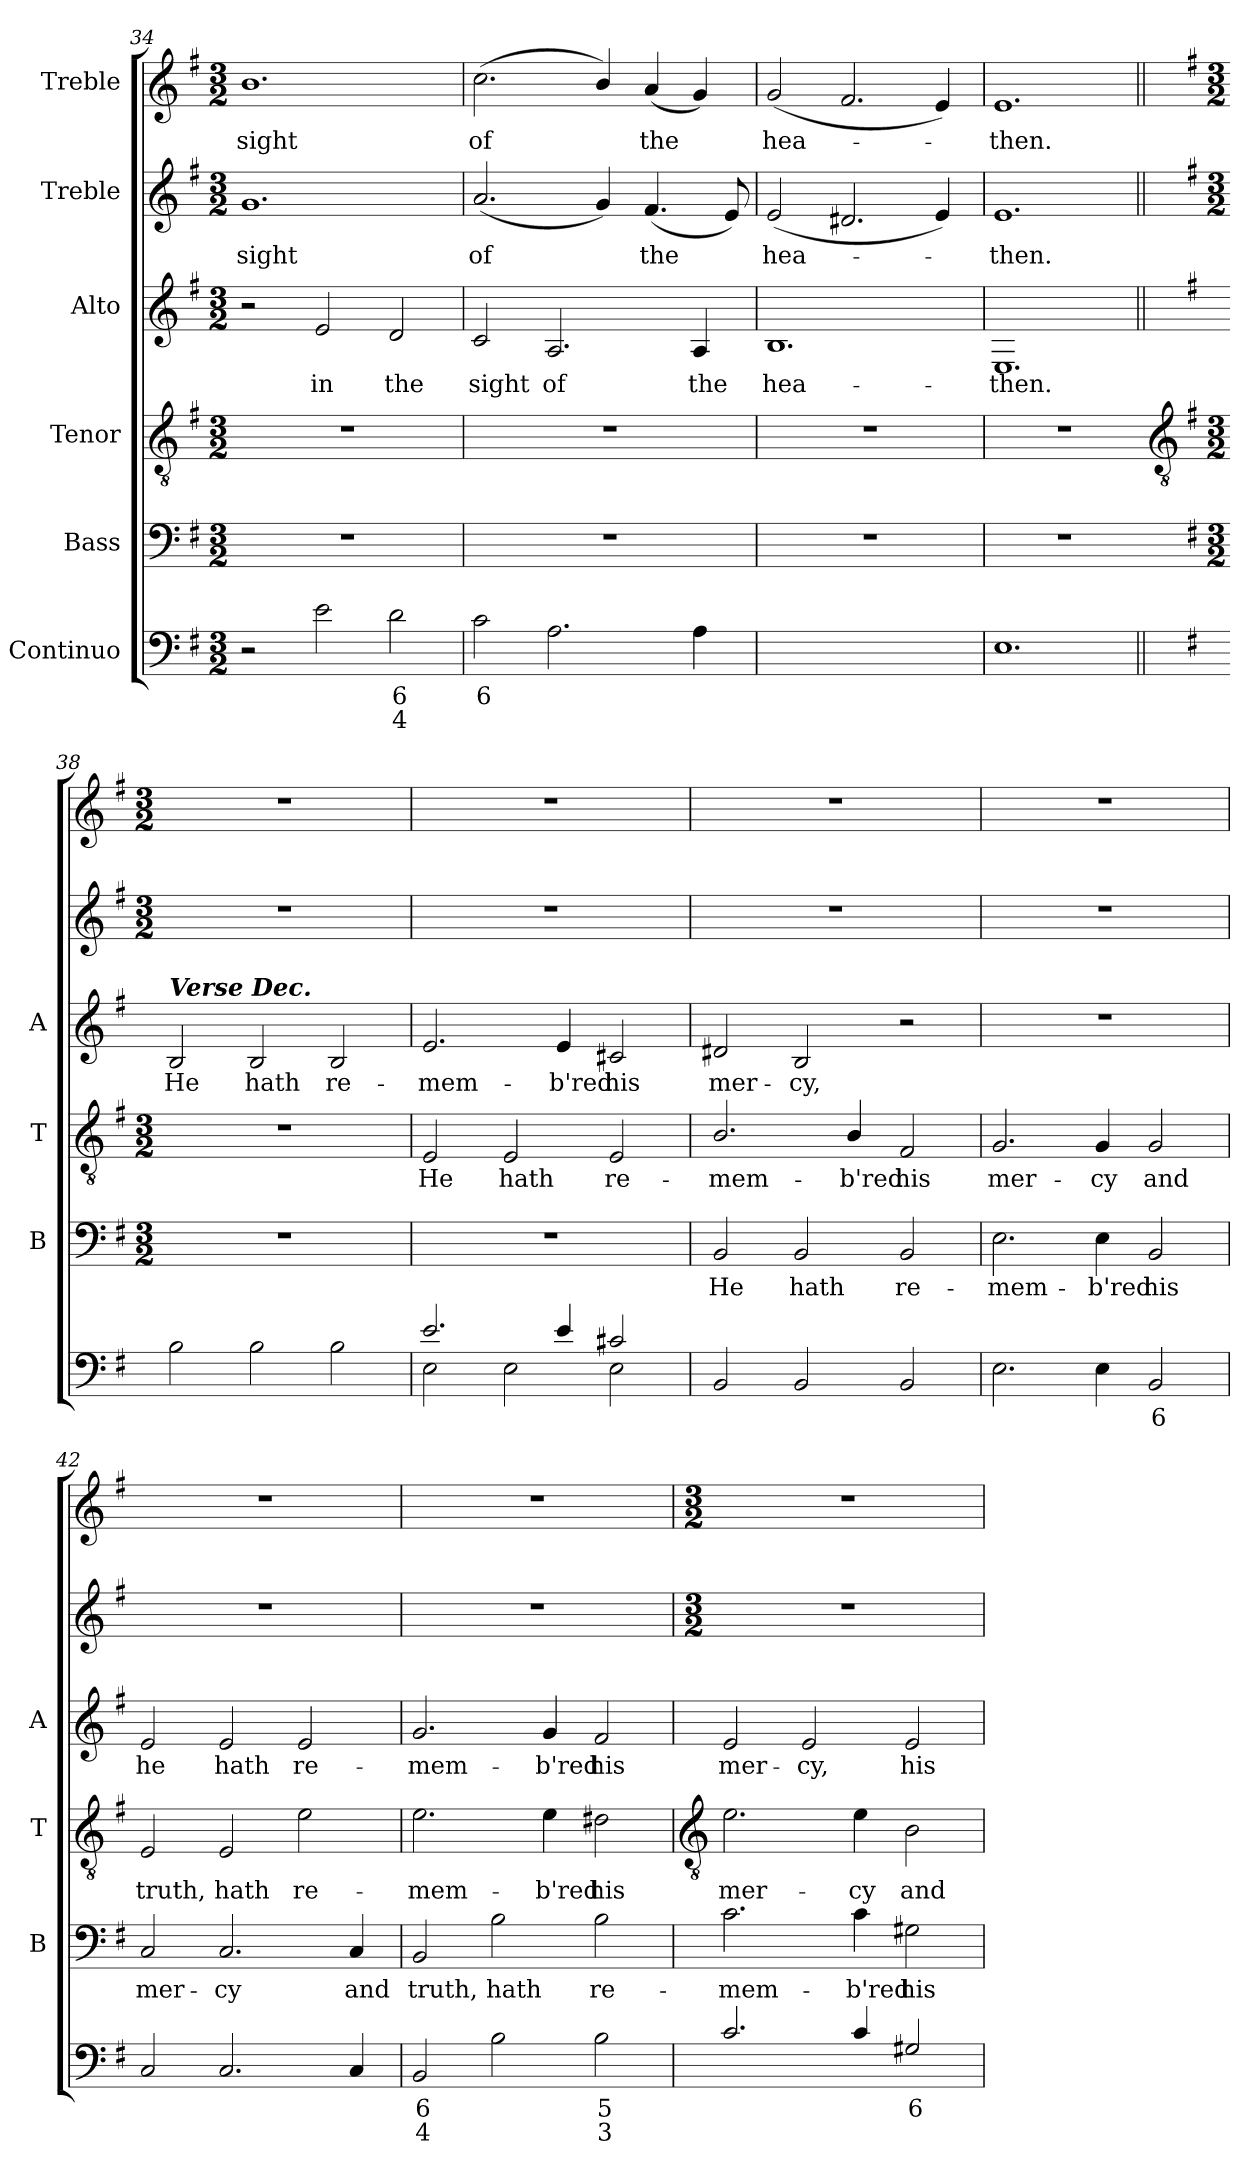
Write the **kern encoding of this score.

**kern	**text	**text	**kern	**text	**kern	**text	**kern	**text	**kern	**text	**kern	**text
*part6	*part6	*part6	*part5	*part5	*part4	*part4	*part3	*part3	*part2	*part2	*part1	*part1
*staff6	*staff6	*staff6	*staff5	*staff5	*staff4	*staff4	*staff3	*staff3	*staff2	*staff2	*staff1	*staff1
*I"Continuo	*	*	*I"Bass	*	*I"Tenor	*	*I"Alto	*	*I"Treble	*	*I"Treble	*
*	*	*	*I'B	*	*I'T	*	*I'A	*	*	*	*	*
*clefF4	*	*	*clefF4	*	*clefGv2	*	*clefG2	*	*clefG2	*	*clefG2	*
*k[f#]	*	*	*k[f#]	*	*k[f#]	*	*k[f#]	*	*k[f#]	*	*k[f#]	*
*G:	*	*	*G:	*	*G:	*	*G:	*	*G:	*	*G:	*
*M3/2	*	*	*M3/2	*	*M3/2	*	*M3/2	*	*M3/2	*	*M3/2	*
=34	=34	=34	=34	=34	=34	=34	=34	=34	=34	=34	=34	=34
!	!	!	!	!	!	!	!	!	!	!LO:LY:b	!	!LO:LY:b
2r	.	.	1.r	.	1.r	.	2r	.	1.g	sight	1.b	sight
!	!	!	!	!	!	!	!	!LO:LY:b	!	!	!	!
2e	.	.	.	.	.	.	2e	in	.	.	.	.
!	!LO:LY:b	!LO:LY:b	!	!	!	!	!	!LO:LY:b	!	!	!	!
2d	6	4	.	.	.	.	2d	the	.	.	.	.
=35	=35	=35	=35	=35	=35	=35	=35	=35	=35	=35	=35	=35
!	!LO:LY:b	!	!	!	!	!	!	!LO:LY:b	!	!LO:LY:b	!	!LO:LY:b
2c	6	.	1.r	.	1.r	.	2c	sight	(<2.a	of	(<2.cc	of
!	!	!	!	!	!	!	!	!LO:LY:b	!	!	!	!
2.A	.	.	.	.	.	.	2.A	of	.	.	.	.
.	.	.	.	.	.	.	.	.	4g)	.	4b/)	.
!	!	!	!	!	!	!	!	!	!	!LO:LY:b	!	!LO:LY:b
.	.	.	.	.	.	.	.	.	(<4.f#	the	(<4a	the
!	!	!	!	!	!	!	!	!LO:LY:b	!	!	!	!
4A	.	.	.	.	.	.	4A	the	.	.	4g)	.
.	.	.	.	.	.	.	.	.	8e)	.	.	.
=36	=36	=36	=36	=36	=36	=36	=36	=36	=36	=36	=36	=36
!	!LO:LY:b	!LO:LY:b	!	!	!	!	!	!LO:LY:b	!	!LO:LY:b	!	!LO:LY:b
[2Byy	6	4	1.r	.	1.r	.	1.B	hea-	(<2e	hea-	(<2g	hea-
!	!LO:LY:b	!LO:LY:b	!	!	!	!	!	!	!	!	!	!
1Byy]	5	3	.	.	.	.	.	.	2.d#X	.	2.f#	.
.	.	.	.	.	.	.	.	.	4e)	.	4e)	.
=37	=37	=37	=37	=37	=37	=37	=37	=37	=37	=37	=37	=37
!	!	!	!	!	!	!	!	!LO:LY:b	!	!LO:LY:b	!	!LO:LY:b
1.E	.	.	1.r	.	1.r	.	1.E	-then.	1.e	then.	1.e	then.
!!LO:LB:g=z
=38||	=38||	=38||	=38	=38||	=38	=38||	=38||	=38||	=38||	=38||	=38||	=38||
*	*	*	*	*	*clefGv2	*	*	*	*	*	*	*
*	*	*	*k[f#]	*	*k[f#]	*	*	*	*	*	*	*
*	*	*	*G:	*	*G:	*	*	*	*	*	*	*
*	*	*	*M3/2	*	*M3/2	*	*	*	*M3/2	*	*M3/2	*
!	!	!	!	!	!	!	!LO:TX:a:Bi:t=Verse Dec.	!	!	!	!	!
!LO:N:vis=1	!	!	!LO:N:vis=1	!	!LO:N:vis=1	!	!	!LO:LY:b	!	!	!	!
*^	*	*	*	*	*	*	*	*	*	*	*	*
1.ryy	2B	.	.	1.r	.	1.r	.	2B	He	1.r	.	1.r	.
!	!	!	!	!	!	!	!	!	!LO:LY:b	!	!	!	!
.	2B	.	.	.	.	.	.	2B	hath	.	.	.	.
!	!	!	!	!	!	!	!	!	!LO:LY:b	!	!	!	!
.	2B	.	.	.	.	.	.	2B	re-	.	.	.	.
=39	=39	=39	=39	=39	=39	=39	=39	=39	=39	=39	=39	=39	=39
!	!	!	!	!LO:N:vis=1	!	!	!LO:LY:b	!	!LO:LY:b	!	!	!	!
2.e/	2E	.	.	1.r	.	2E	He	2.e	-mem-	1.r	.	1.r	.
!	!	!	!	!	!	!	!LO:LY:b	!	!	!	!	!	!
.	2E	.	.	.	.	2E	hath	.	.	.	.	.	.
!	!	!	!	!	!	!	!	!	!LO:LY:b	!	!	!	!
4e/	.	.	.	.	.	.	.	4e	-b'red	.	.	.	.
!	!	!	!	!	!	!	!LO:LY:b	!	!LO:LY:b	!	!	!	!
2c#X/	2E	.	.	.	.	2E	re-	2c#X	his	.	.	.	.
=40	=40	=40	=40	=40	=40	=40	=40	=40	=40	=40	=40	=40	=40
!	!	!	!	!	!LO:LY:b	!	!LO:LY:b	!	!LO:LY:b	!	!	!	!
*v	*v	*	*	*	*	*	*	*	*	*	*	*	*
2BB	.	.	2BB	He	2.B/	-mem-	2d#X	mer-	1.r	.	1.r	.
!	!	!	!	!LO:LY:b	!	!	!	!LO:LY:b	!	!	!	!
2BB	.	.	2BB	hath	.	.	2B	-cy,	.	.	.	.
!	!	!	!	!	!	!LO:LY:b	!	!	!	!	!	!
.	.	.	.	.	4B/	-b'red	.	.	.	.	.	.
!	!	!	!	!LO:LY:b	!	!LO:LY:b	!	!	!	!	!	!
2BB	.	.	2BB	re-	2F#	his	2r	.	.	.	.	.
=41	=41	=41	=41	=41	=41	=41	=41	=41	=41	=41	=41	=41
!	!	!	!	!LO:LY:b	!	!LO:LY:b	!LO:N:vis=1	!	!	!	!	!
2.E	.	.	2.E	-mem-	2.G	mer-	1.r	.	1.r	.	1.r	.
!	!	!	!	!LO:LY:b	!	!LO:LY:b	!	!	!	!	!	!
4E	.	.	4E	-b'red	4G	-cy	.	.	.	.	.	.
!	!LO:LY:b	!	!	!LO:LY:b	!	!LO:LY:b	!	!	!	!	!	!
2BB	6	.	2BB	his	2G	and	.	.	.	.	.	.
=42	=42	=42	=42	=42	=42	=42	=42	=42	=42	=42	=42	=42
!	!	!	!	!LO:LY:b	!	!LO:LY:b	!	!LO:LY:b	!	!	!	!
2C	.	.	2C	mer-	2E	truth,	2e	he	1.r	.	1.r	.
!	!	!	!	!LO:LY:b	!	!LO:LY:b	!	!LO:LY:b	!	!	!	!
2.C	.	.	2.C	-cy	2E	hath	2e	hath	.	.	.	.
!	!	!	!	!	!	!LO:LY:b	!	!LO:LY:b	!	!	!	!
.	.	.	.	.	2e	re-	2e	re-	.	.	.	.
!	!	!	!	!LO:LY:b	!	!	!	!	!	!	!	!
4C	.	.	4C	and	.	.	.	.	.	.	.	.
=43	=43	=43	=43	=43	=43	=43	=43	=43	=43	=43	=43	=43
!	!LO:LY:b	!LO:LY:b	!	!LO:LY:b	!	!LO:LY:b	!	!LO:LY:b	!	!	!	!
2BB	6	4	2BB	truth,	2.e	-mem-	2.g	-mem-	1.r	.	1.r	.
!	!	!	!	!LO:LY:b	!	!	!	!	!	!	!	!
2B	.	.	2B	hath	.	.	.	.	.	.	.	.
!	!	!	!	!	!	!LO:LY:b	!	!LO:LY:b	!	!	!	!
.	.	.	.	.	4e	-b'red	4g	-b'red	.	.	.	.
!	!LO:LY:b	!LO:LY:b	!	!LO:LY:b	!	!LO:LY:b	!	!LO:LY:b	!	!	!	!
2B	5	3	2B	re-	2d#X	his	2f#	his	.	.	.	.
!!LO:LB:g=z
=44	=44	=44	=44	=44	=44	=44	=44	=44	=44	=44	=44	=44
*	*	*	*	*	*clefGv2	*	*	*	*	*	*	*
*	*	*	*	*	*	*	*	*	*M3/2	*	*M3/2	*
*^	*	*	*	*	*	*	*	*	*	*	*	*
!	!LO:N:vis=1	!	!	!	!LO:LY:b	!	!LO:LY:b	!	!LO:LY:b	!	!	!	!
2.c	1.ryy	.	.	2.c	-mem-	2.e	mer-	2e	mer-	1.r	.	1.r	.
!	!	!	!	!	!	!	!	!	!LO:LY:b	!	!	!	!
.	.	.	.	.	.	.	.	2e	-cy,	.	.	.	.
!	!	!	!	!	!LO:LY:b	!	!LO:LY:b	!	!	!	!	!	!
4c	.	.	.	4c	-b'red	4e	-cy	.	.	.	.	.	.
!	!	!LO:LY:b	!	!	!LO:LY:b	!	!LO:LY:b	!	!LO:LY:b	!	!	!	!
2G#X	.	6	.	2G#X	his	2B	and	2e	his	.	.	.	.
*v	*v	*	*	*	*	*	*	*	*	*	*	*	*
=	=	=	=	=	=	=	=	=	=	=	=	=
*-	*-	*-	*-	*-	*-	*-	*-	*-	*-	*-	*-	*-
